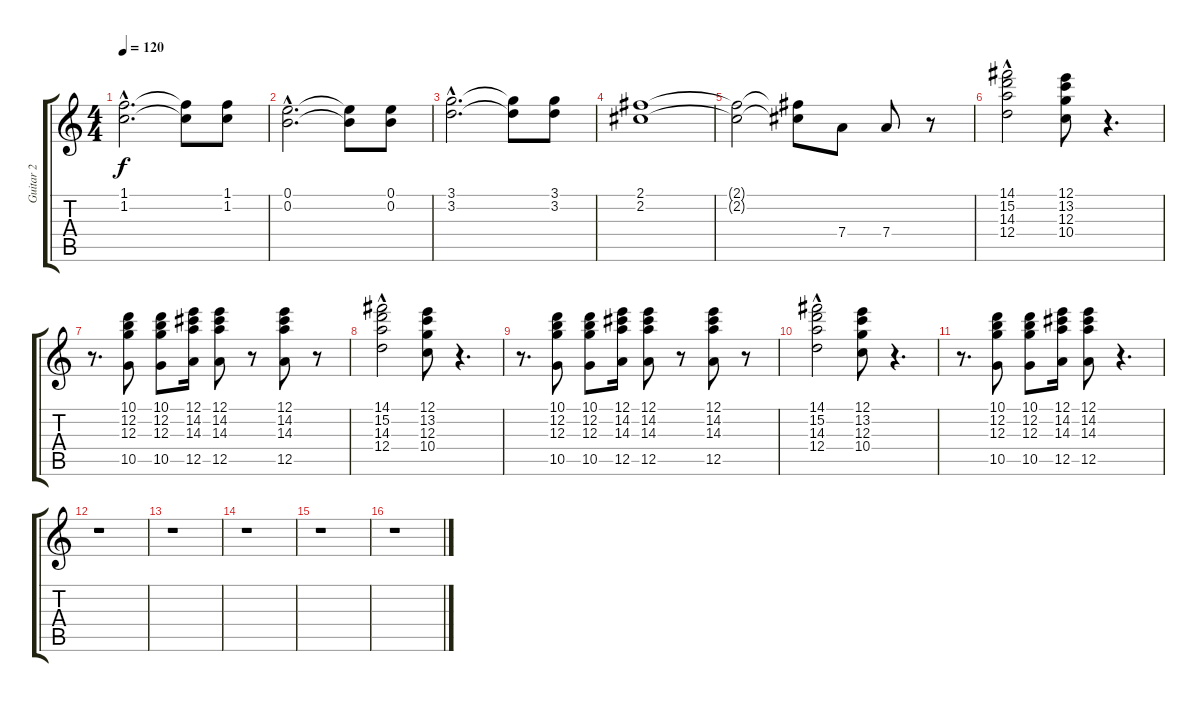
\track ("Guitar 2" "Guitar 2") {instrument distortionguitar}
\staff {score tabs}
\tuning (E4 B3 G3 D3 A2 E2) {hide}
\ts (4 4)
\tempo 120
\clef g2
\ks c
(1.1{hac} 1.2{hac}).2{d dy f} (1.1{t} 1.2{t}).8 (1.1 1.2).8 |
(0.1{hac} 0.2{hac}).2{d} (0.1{t} 0.2{t}).8 (0.1 0.2).8 |
(3.1{hac} 3.2{hac}).2{d} (3.1{t} 3.2{t}).8 (3.1 3.2).8 |
(2.1 2.2).1 |
(2.1{t} 2.2{t}).2 (2.1{t} 2.2{t}).8 7.4.8 7.4.8 r.8 |
(14.1{hac} 15.2{hac} 14.3{hac} 12.4).2 (12.1 13.2 12.3 10.4).8 r.4{d} |
r.8{d} (10.1 12.2 12.3 10.5).8 (10.1 12.2 12.3 10.5).8 (12.1 14.2 14.3 12.5).16 (12.1 14.2 14.3 12.5).8 r.8 (12.1 14.2 14.3 12.5).8 r.8 |
(14.1{hac} 15.2{hac} 14.3{hac} 12.4).2 (12.1 13.2 12.3 10.4).8 r.4{d} |
r.8{d} (10.1 12.2 12.3 10.5).8 (10.1 12.2 12.3 10.5).8 (12.1 14.2 14.3 12.5).16 (12.1 14.2 14.3 12.5).8 r.8 (12.1 14.2 14.3 12.5).8 r.8 |
(14.1{hac} 15.2{hac} 14.3{hac} 12.4).2 (12.1 13.2 12.3 10.4).8 r.4{d} |
r.8{d} (10.1 12.2 12.3 10.5).8 (10.1 12.2 12.3 10.5).8 (12.1 14.2 14.3 12.5).16 (12.1 14.2 14.3 12.5).8 r.4{d} |
r.1 |
r.1 |
r.1 |
r.1 |
r.1
